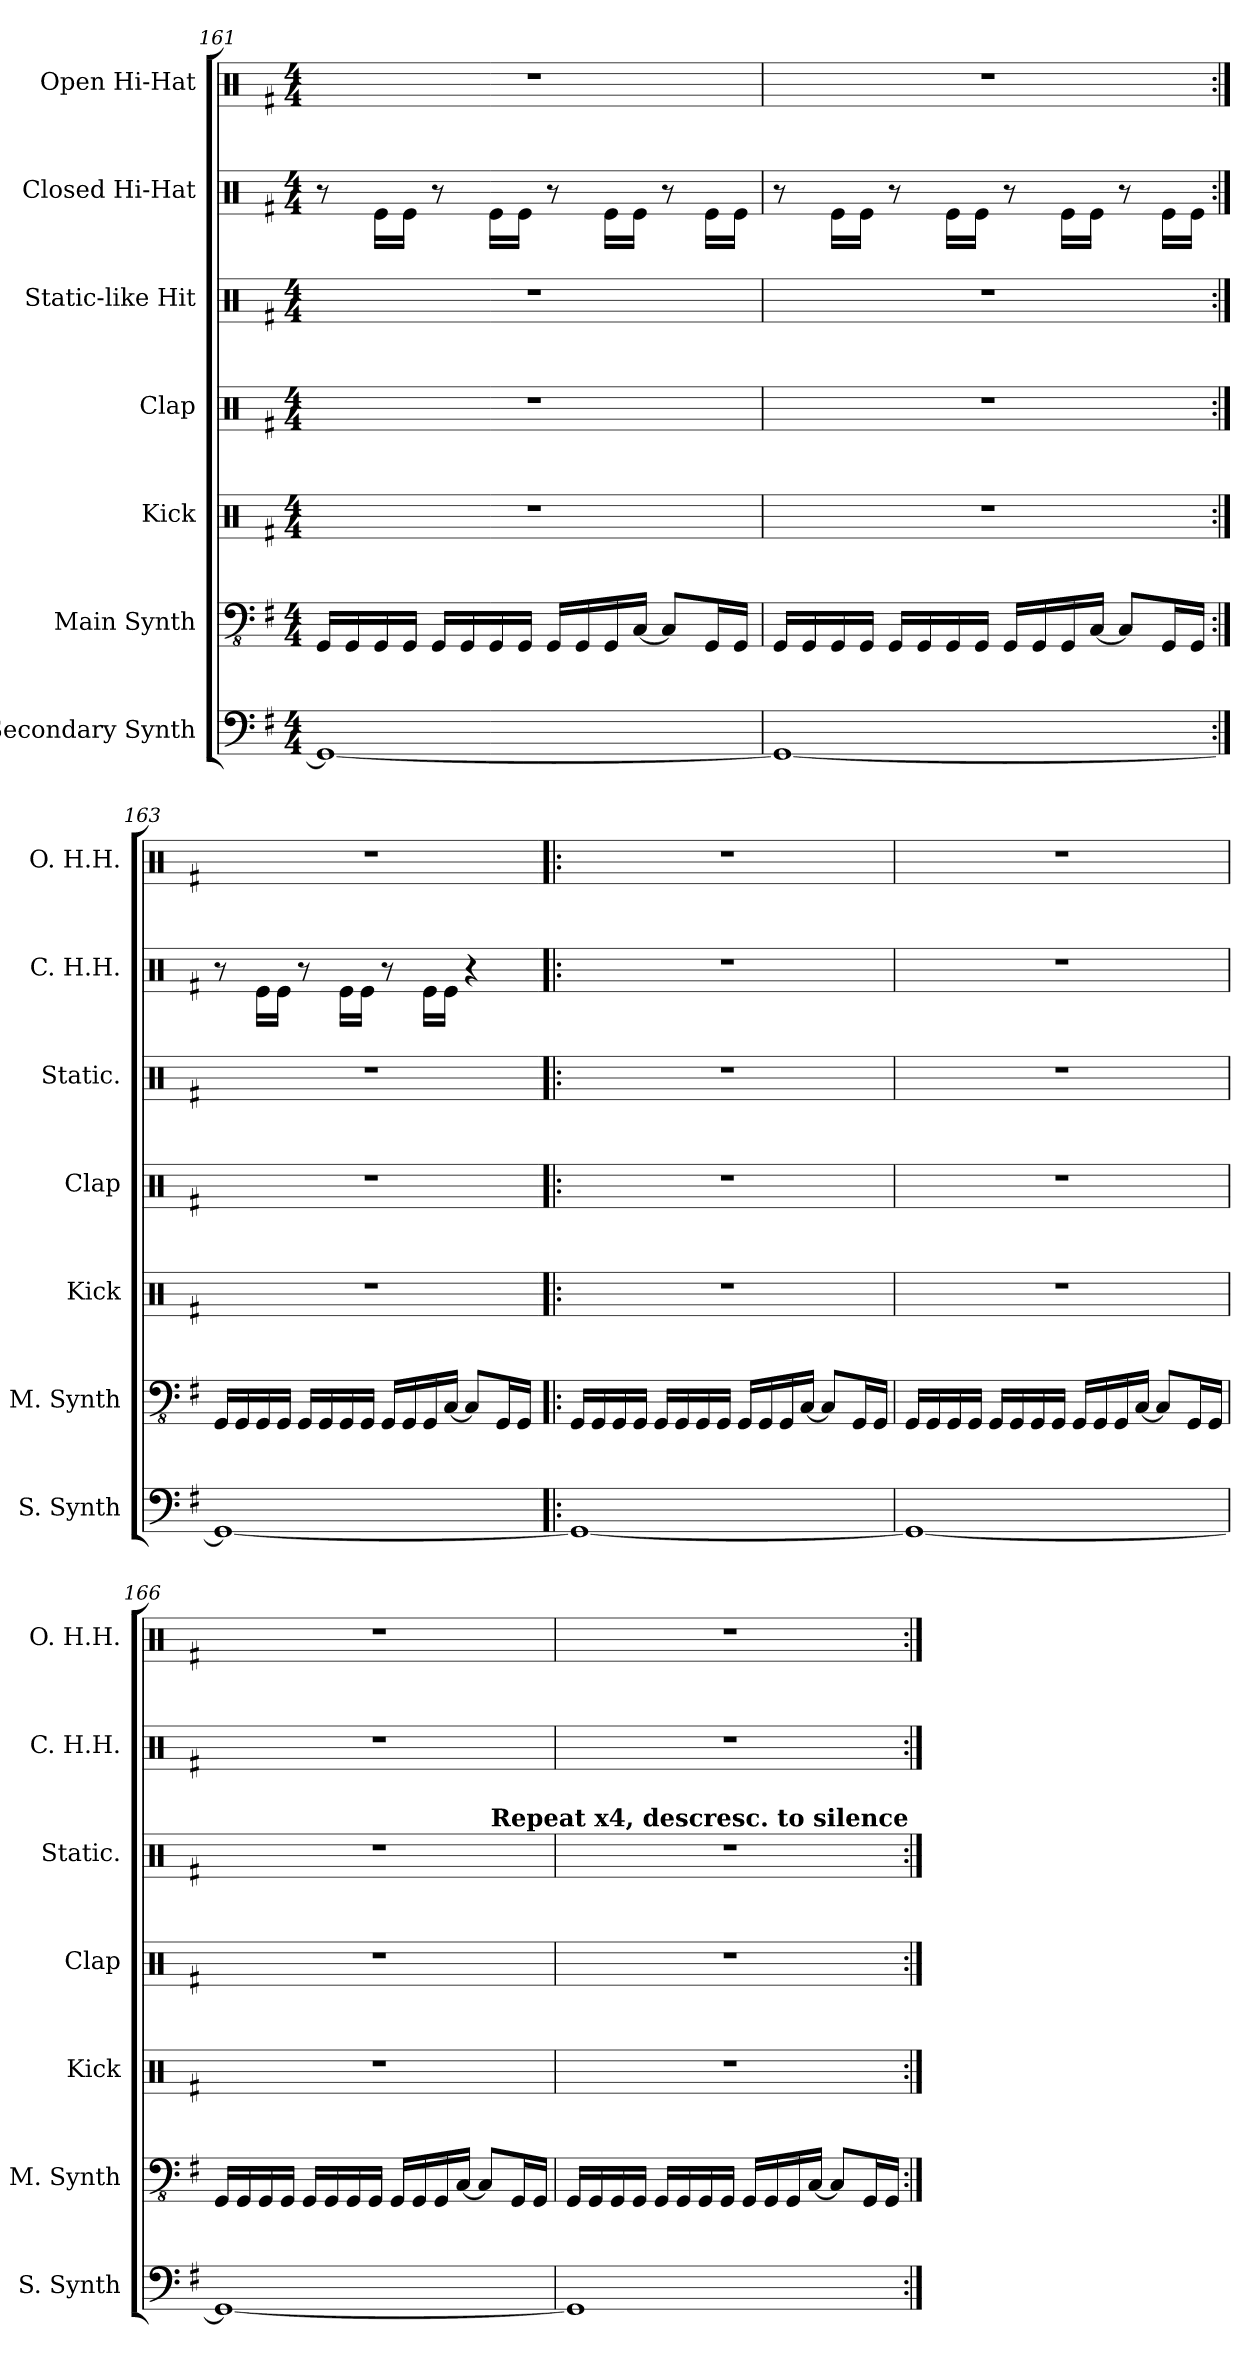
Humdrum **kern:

**kern	**kern	**kern	**kern	**kern	**kern	**kern
*part7	*part6	*part5	*part4	*part3	*part2	*part1
*staff7	*staff6	*staff5	*staff4	*staff3	*staff2	*staff1
*I"Secondary Synth	*I"Main Synth	*I"Kick	*I"Clap	*I"Static-like Hit	*I"Closed Hi-Hat	*I"Open Hi-Hat
*I'S. Synth	*I'M. Synth	*I'Kick	*I'Clap	*I'Static.	*I'C. H.H.	*I'O. H.H.
*clefF4	*clefFv4	*clefX	*clefX	*clefX	*clefX	*clefX
*k[f#]	*k[f#]	*k[f#]	*k[f#]	*k[f#]	*k[f#]	*k[f#]
*G:	*G:	*G:	*G:	*G:	*G:	*G:
*M4/4	*M4/4	*M4/4	*M4/4	*M4/4	*M4/4	*M4/4
=161	=161	=161	=161	=161	=161	=161
1GG_	16GGG/LL	1r	1r	1r	8r	1r
.	16GGG/	.	.	.	.	.
.	16GGG/	.	.	.	16Re\LL	.
.	16GGG/JJ	.	.	.	16Re\JJ	.
.	16GGG/LL	.	.	.	8r	.
.	16GGG/	.	.	.	.	.
.	16GGG/	.	.	.	16Re\LL	.
.	16GGG/JJ	.	.	.	16Re\JJ	.
.	16GGG/LL	.	.	.	8r	.
.	16GGG/	.	.	.	.	.
.	16GGG/	.	.	.	16Re\LL	.
.	[16CC/JJ	.	.	.	16Re\JJ	.
.	8CC/L]	.	.	.	8r	.
.	16GGG/L	.	.	.	16Re\LL	.
.	16GGG/JJ	.	.	.	16Re\JJ	.
!!LO:LB:g=z
=162	=162	=162	=162	=162	=162	=162
1GG_	16GGG/LL	1r	1r	1r	8r	1r
.	16GGG/	.	.	.	.	.
.	16GGG/	.	.	.	16Re\LL	.
.	16GGG/JJ	.	.	.	16Re\JJ	.
.	16GGG/LL	.	.	.	8r	.
.	16GGG/	.	.	.	.	.
.	16GGG/	.	.	.	16Re\LL	.
.	16GGG/JJ	.	.	.	16Re\JJ	.
.	16GGG/LL	.	.	.	8r	.
.	16GGG/	.	.	.	.	.
.	16GGG/	.	.	.	16Re\LL	.
.	[16CC/JJ	.	.	.	16Re\JJ	.
.	8CC/L]	.	.	.	8r	.
.	16GGG/L	.	.	.	16Re\LL	.
.	16GGG/JJ	.	.	.	16Re\JJ	.
=163:|!	=163:|!	=163:|!	=163:|!	=163:|!	=163:|!	=163:|!
1GG_	16GGG/LL	1r	1r	1r	8r	1r
.	16GGG/	.	.	.	.	.
.	16GGG/	.	.	.	16Re\LL	.
.	16GGG/JJ	.	.	.	16Re\JJ	.
.	16GGG/LL	.	.	.	8r	.
.	16GGG/	.	.	.	.	.
.	16GGG/	.	.	.	16Re\LL	.
.	16GGG/JJ	.	.	.	16Re\JJ	.
.	16GGG/LL	.	.	.	8r	.
.	16GGG/	.	.	.	.	.
.	16GGG/	.	.	.	16Re\LL	.
.	[16CC/JJ	.	.	.	16Re\JJ	.
.	8CC/L]	.	.	.	4r	.
.	16GGG/L	.	.	.	.	.
.	16GGG/JJ	.	.	.	.	.
=164!|:	=164!|:	=164!|:	=164!|:	=164!|:	=164!|:	=164!|:
1GG_	16GGG/LL	1r	1r	1r	1r	1r
.	16GGG/	.	.	.	.	.
.	16GGG/	.	.	.	.	.
.	16GGG/JJ	.	.	.	.	.
.	16GGG/LL	.	.	.	.	.
.	16GGG/	.	.	.	.	.
.	16GGG/	.	.	.	.	.
.	16GGG/JJ	.	.	.	.	.
.	16GGG/LL	.	.	.	.	.
.	16GGG/	.	.	.	.	.
.	16GGG/	.	.	.	.	.
.	[16CC/JJ	.	.	.	.	.
.	8CC/L]	.	.	.	.	.
.	16GGG/L	.	.	.	.	.
.	16GGG/JJ	.	.	.	.	.
!!LO:LB:g=z
=165	=165	=165	=165	=165	=165	=165
1GG_	16GGG/LL	1r	1r	1r	1r	1r
.	16GGG/	.	.	.	.	.
.	16GGG/	.	.	.	.	.
.	16GGG/JJ	.	.	.	.	.
.	16GGG/LL	.	.	.	.	.
.	16GGG/	.	.	.	.	.
.	16GGG/	.	.	.	.	.
.	16GGG/JJ	.	.	.	.	.
.	16GGG/LL	.	.	.	.	.
.	16GGG/	.	.	.	.	.
.	16GGG/	.	.	.	.	.
.	[16CC/JJ	.	.	.	.	.
.	8CC/L]	.	.	.	.	.
.	16GGG/L	.	.	.	.	.
.	16GGG/JJ	.	.	.	.	.
=166	=166	=166	=166	=166	=166	=166
1GG_	16GGG/LL	1r	1r	1r	1r	1r
.	16GGG/	.	.	.	.	.
.	16GGG/	.	.	.	.	.
.	16GGG/JJ	.	.	.	.	.
.	16GGG/LL	.	.	.	.	.
.	16GGG/	.	.	.	.	.
.	16GGG/	.	.	.	.	.
.	16GGG/JJ	.	.	.	.	.
.	16GGG/LL	.	.	.	.	.
.	16GGG/	.	.	.	.	.
.	16GGG/	.	.	.	.	.
.	[16CC/JJ	.	.	.	.	.
.	8CC/L]	.	.	.	.	.
.	16GGG/L	.	.	.	.	.
.	16GGG/JJ	.	.	.	.	.
=167	=167	=167	=167	=167	=167	=167
1GG]	16GGG/LL	1r	1r	1r	1r	1r
.	16GGG/	.	.	.	.	.
.	16GGG/	.	.	.	.	.
.	16GGG/JJ	.	.	.	.	.
.	16GGG/LL	.	.	.	.	.
.	16GGG/	.	.	.	.	.
.	16GGG/	.	.	.	.	.
.	16GGG/JJ	.	.	.	.	.
.	16GGG/LL	.	.	.	.	.
.	16GGG/	.	.	.	.	.
.	16GGG/	.	.	.	.	.
.	[16CC/JJ	.	.	.	.	.
.	8CC/L]	.	.	.	.	.
.	16GGG/L	.	.	.	.	.
.	16GGG/JJ	.	.	.	.	.
!	!	!	!	!LO:TX:a:B:t=Repeat x4, descresc. to silence	!	!
=:|!	=:|!	=:|!	=:|!	=:|!	=:|!	=:|!
*-	*-	*-	*-	*-	*-	*-
